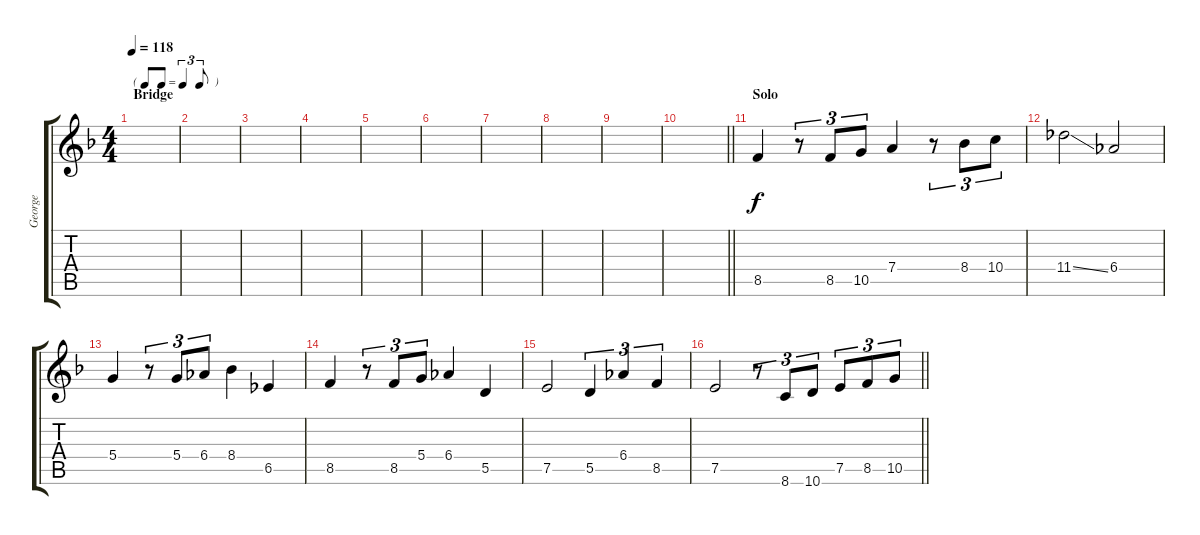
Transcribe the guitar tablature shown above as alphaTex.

\track ("George" "George") {instrument electricguitarjazz}
\staff {score tabs}
\tuning (E4 B3 G3 D3 A2 E2) {hide}
\ts (4 4)
\tf triplet8th
\section ("" "Bridge")
\tempo 118
\clef g2
\ks f
|
|
|
|
|
|
|
|
|
\barLineRight lightlight
|
\section ("" "Solo")
8.5.4 r.8{tu (3 2)} 8.5.8{tu (3 2)} 10.5.8{tu (3 2)} 7.4.4 r.8{tu (3 2)} 8.4.8{tu (3 2)} 10.4.8{tu (3 2)} |
11.4{ss}.2 6.4.2 |
5.4.4 r.8{tu (3 2)} 5.4.8{tu (3 2)} 6.4.8{tu (3 2)} 8.4.4 6.5.4 |
8.5.4 r.8{tu (3 2)} 8.5.8{tu (3 2)} 5.4.8{tu (3 2)} 6.4.4 5.5.4 |
7.5.2 5.5.4{tu (3 2)} 6.4.4{tu (3 2)} 8.5.4{tu (3 2)} |
\barLineRight lightlight
7.5.2 r.8{tu (3 2)} 8.6.8{tu (3 2)} 10.6.8{tu (3 2)} 7.5.8{tu (3 2)} 8.5.8{tu (3 2)} 10.5.8{tu (3 2)}
